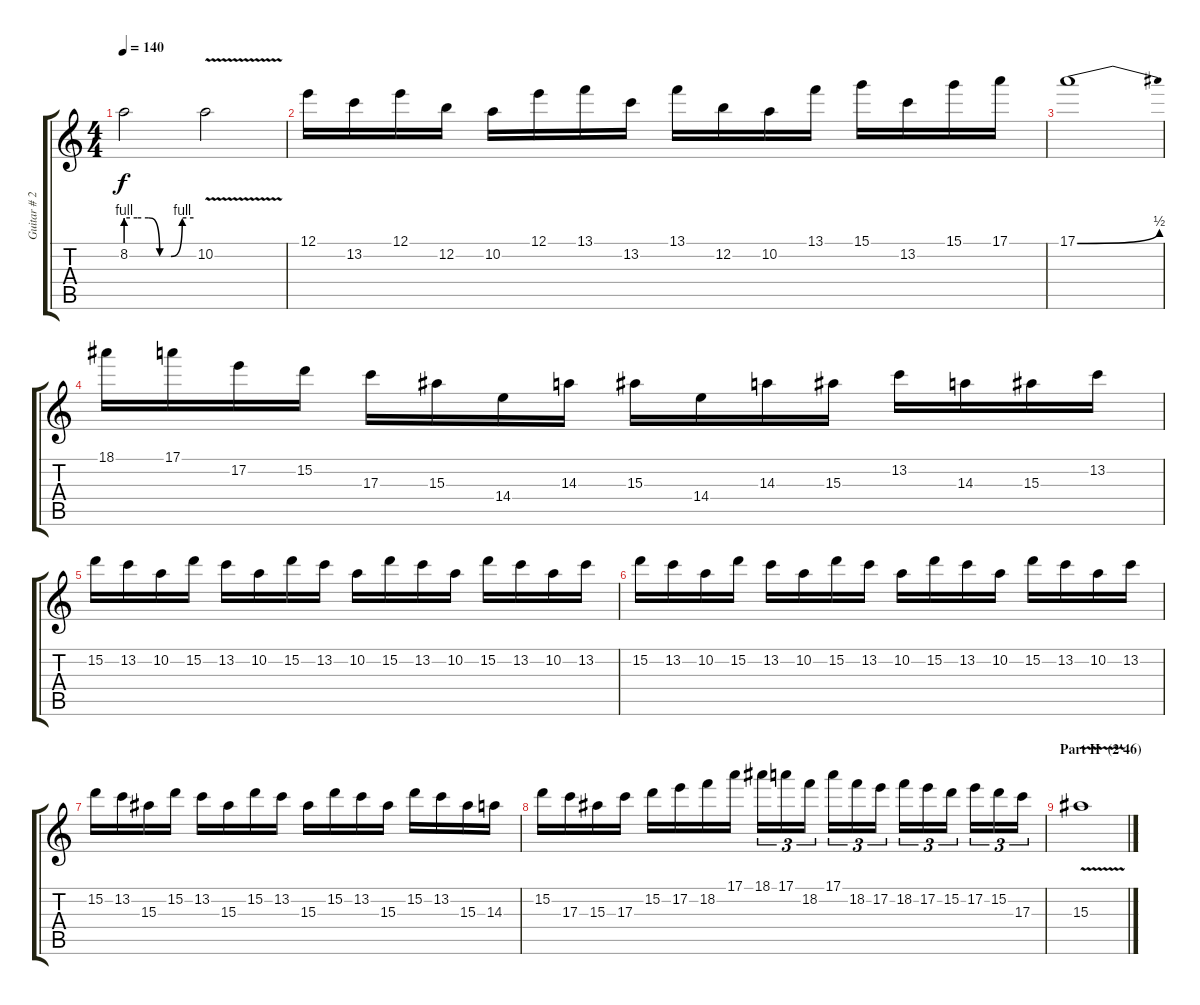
\track ("Guitar # 2 - Lead Guitar" "Guitar # 2") {instrument distortionguitar}
\staff {score tabs}
\tuning (E4 B3 G3 D3 A2 E2) {hide}
\ts (4 4)
\tempo 140
\clef g2
\ks c
8.2{be (custom 0 4 10 4 20 4 30 0 40 0 50 4 60 4)}.2{dy f volume 15} 10.2{v}.2 |
12.1.16 13.2.16 12.1.16 12.2.16 10.2.16 12.1.16 13.1.16 13.2.16 13.1.16 12.2.16 10.2.16 13.1.16 15.1.16 13.2.16 15.1.16 17.1.16 |
17.1{be (bend 0 0 60 2)}.1 |
18.1.16 17.1.16 17.2.16 15.2.16 17.3.16 15.3.16 14.4.16 14.3.16 15.3.16 14.4.16 14.3.16 15.3.16 13.2.16 14.3.16 15.3.16 13.2.16 |
15.2.16 13.2.16 10.2.16 15.2.16 13.2.16 10.2.16 15.2.16 13.2.16 10.2.16 15.2.16 13.2.16 10.2.16 15.2.16 13.2.16 10.2.16 13.2.16 |
15.2.16 13.2.16 10.2.16 15.2.16 13.2.16 10.2.16 15.2.16 13.2.16 10.2.16 15.2.16 13.2.16 10.2.16 15.2.16 13.2.16 10.2.16 13.2.16 |
15.2.16 13.2.16 15.3.16 15.2.16 13.2.16 15.3.16 15.2.16 13.2.16 15.3.16 15.2.16 13.2.16 15.3.16 15.2.16 13.2.16 15.3.16 14.3.16 |
15.2.16 17.3.16 15.3.16 17.3.16 15.2.16 17.2.16 18.2.16 17.1.16 18.1.16{tu (3 2)} 17.1.16{tu (3 2)} 18.2.16{tu (3 2)} 17.1.16{tu (3 2)} 18.2.16{tu (3 2)} 17.2.16{tu (3 2)} 18.2.16{tu (3 2)} 17.2.16{tu (3 2)} 15.2.16{tu (3 2)} 17.2.16{tu (3 2)} 15.2.16{tu (3 2)} 17.3.16{tu (3 2)} |
\section ("" "Part II  (2'46)")
15.3{v}.1
